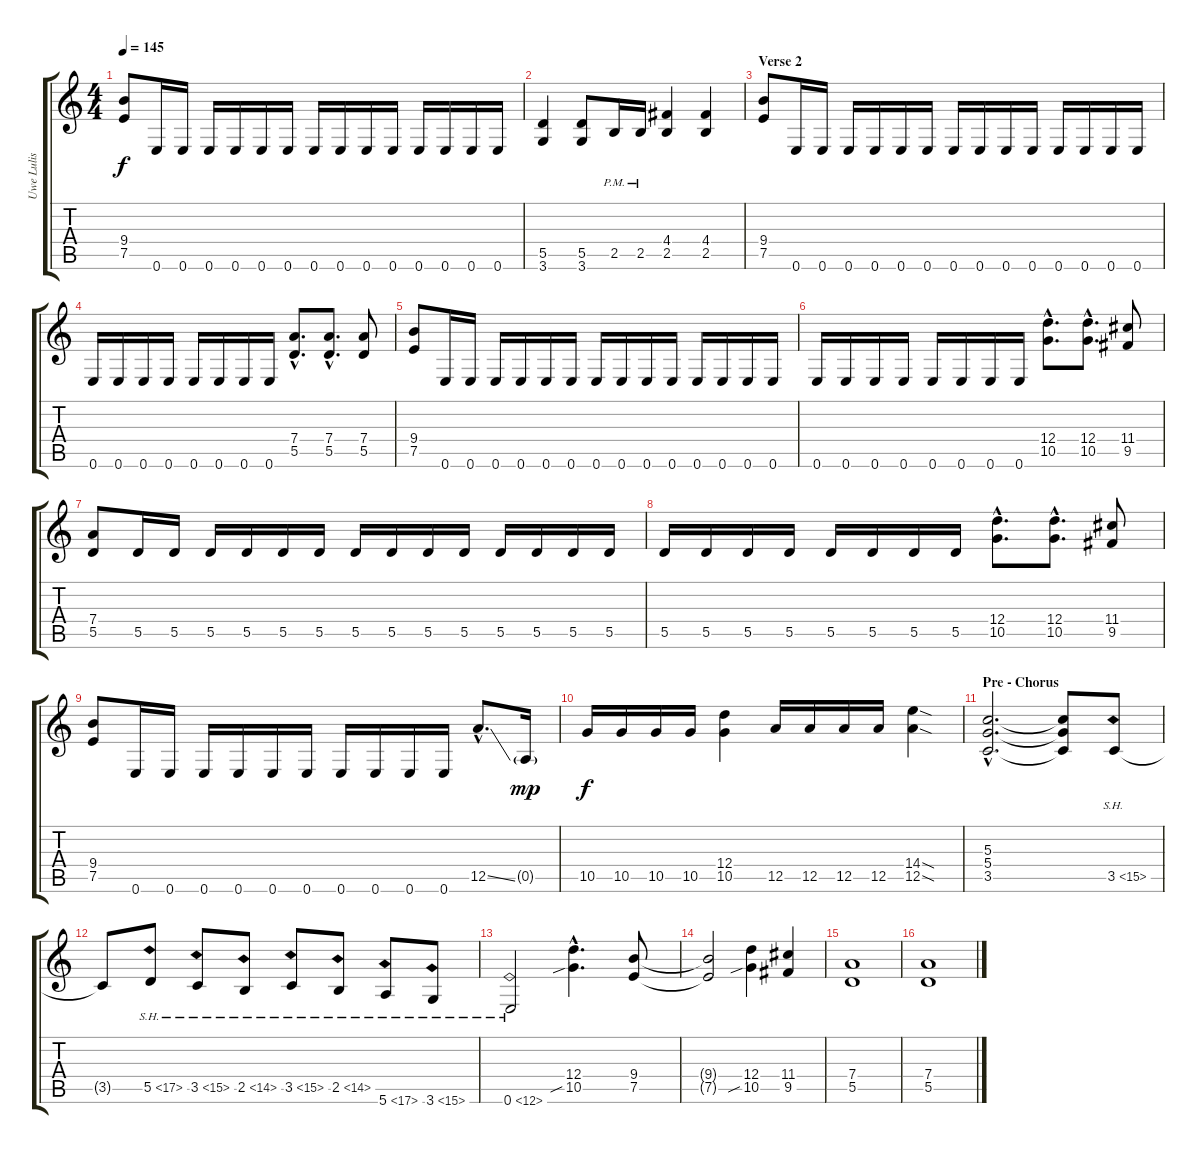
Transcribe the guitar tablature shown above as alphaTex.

\track ("Uwe Lulis (Lead Guitar)" "Uwe Lulis ") {instrument distortionguitar}
\staff {score tabs}
\tuning (E4 B3 G3 D3 A2 E2) {hide}
\ts (4 4)
\tempo 145
\clef g2
\ks c
(9.4 7.5).8{dy f} 0.6.16 0.6.16 0.6.16 0.6.16 0.6.16 0.6.16 0.6.16 0.6.16 0.6.16 0.6.16 0.6.16 0.6.16 0.6.16 0.6.16 |
(5.5 3.6).4 (5.5 3.6).8 2.5{pm}.16 2.5{pm}.16 (4.4 2.5).4 (4.4 2.5).4 |
\section ("" "Verse 2")
(9.4 7.5).8 0.6.16 0.6.16 0.6.16 0.6.16 0.6.16 0.6.16 0.6.16 0.6.16 0.6.16 0.6.16 0.6.16 0.6.16 0.6.16 0.6.16 |
0.6.16 0.6.16 0.6.16 0.6.16 0.6.16 0.6.16 0.6.16 0.6.16 (7.4{hac} 5.5{hac}).8{d} (7.4{hac} 5.5{hac}).8{d} (7.4 5.5).8 |
(9.4 7.5).8 0.6.16 0.6.16 0.6.16 0.6.16 0.6.16 0.6.16 0.6.16 0.6.16 0.6.16 0.6.16 0.6.16 0.6.16 0.6.16 0.6.16 |
0.6.16 0.6.16 0.6.16 0.6.16 0.6.16 0.6.16 0.6.16 0.6.16 (12.4{hac} 10.5{hac}).8{d} (12.4{hac} 10.5{hac}).8{d} (11.4 9.5).8 |
(7.4 5.5).8 5.5.16 5.5.16 5.5.16 5.5.16 5.5.16 5.5.16 5.5.16 5.5.16 5.5.16 5.5.16 5.5.16 5.5.16 5.5.16 5.5.16 |
5.5.16 5.5.16 5.5.16 5.5.16 5.5.16 5.5.16 5.5.16 5.5.16 (12.4{hac} 10.5{hac}).8{d} (12.4{hac} 10.5{hac}).8{d} (11.4 9.5).8 |
(9.4 7.5).8 0.6.16 0.6.16 0.6.16 0.6.16 0.6.16 0.6.16 0.6.16 0.6.16 0.6.16 0.6.16 12.5{ss hac}.8{d} 0.5{g}.16{dy mp} |
10.5.16{dy f} 10.5.16 10.5.16 10.5.16 (12.4 10.5).4 12.5.16 12.5.16 12.5.16 12.5.16 (14.4{sod} 12.5{sod}).4 |
\section ("" "Pre - Chorus")
(5.3{hac} 5.4{hac} 3.5{hac}).2{d volume 16 balance 8} (5.3{t} 5.4{t} 3.5{t}).8 3.5{sh 12}.8 |
3.5{t}.8 5.5{sh 12}.8 3.5{sh 12}.8 2.5{sh 12}.8 3.5{sh 12}.8 2.5{sh 12}.8 5.6{sh 12}.8 3.6{sh 12}.8 |
0.6{sh 12}.2 (12.4{hac} 10.5{sib hac}).4{d} (9.4 7.5).8 |
(9.4{t} 7.5{t}).2 (12.4 10.5{sib}).4 (11.4 9.5).4 |
(7.4 5.5).1 |
(7.4 5.5).1
